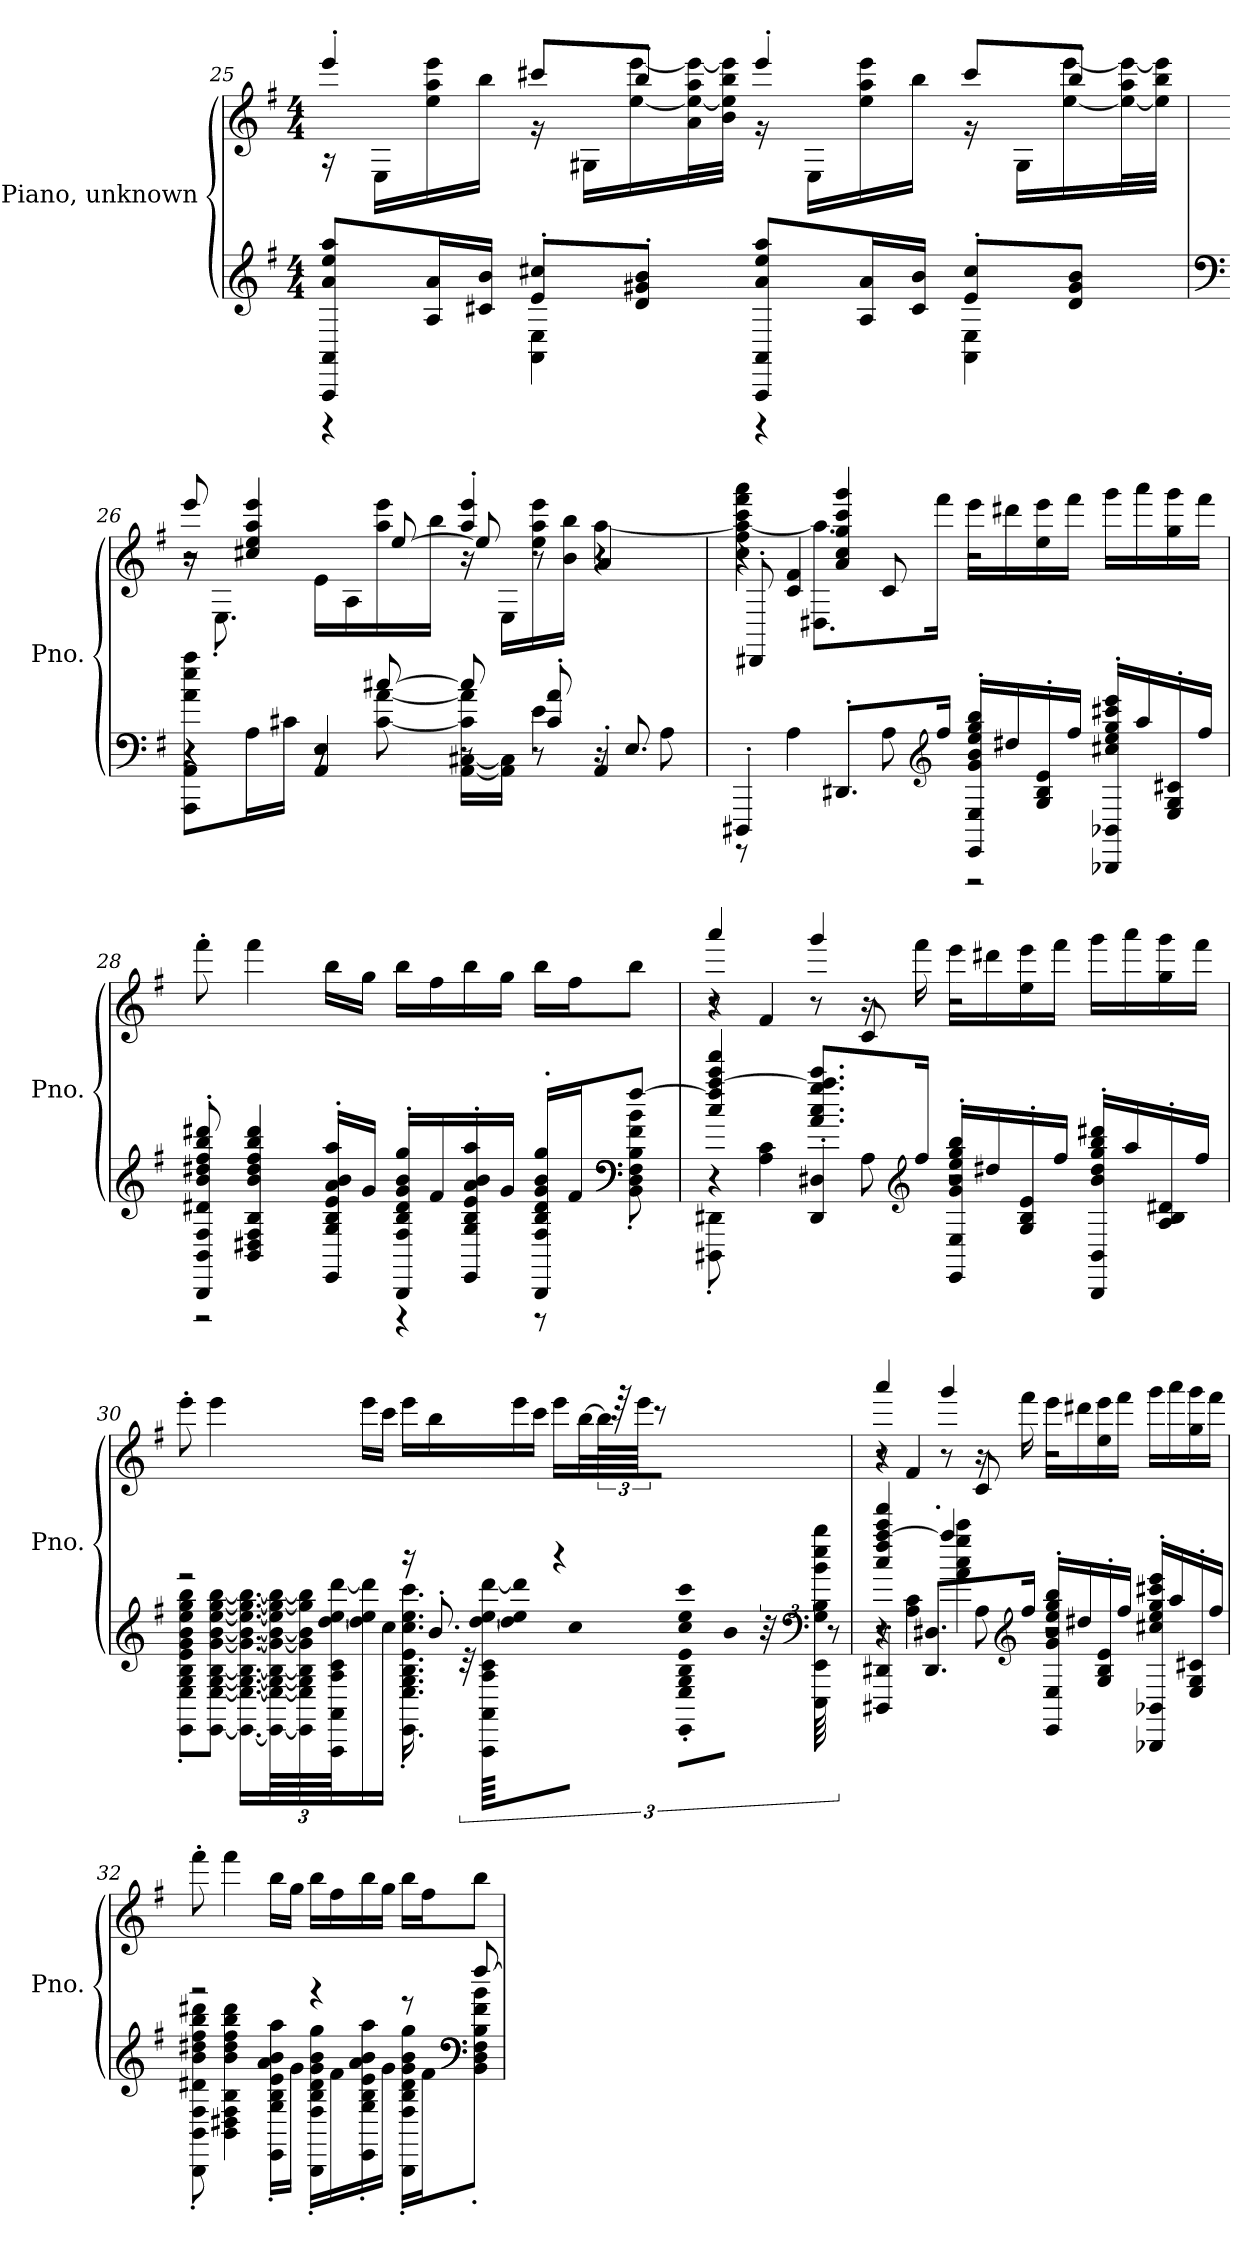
**kern	**kern
*part1	*part1
*staff2	*staff1
*I"Piano, unknown	*
*I'Pno.	*
!!LO:PB:g=z
*clefG2	*clefG2
*k[f#]	*k[f#]
*M4/4	*M4/4
=25	=25
*^	*^
8AAA/ 8AA/ 8a/ 8ee/ 8aa/L	4r	4eee'/	16r
.	.	.	16E\LL
16A/ 16a/L	.	.	16ee\ 16aa\ 16eee\
16c#X/ 16b/JJ	.	.	16bb\JJ
8e/' 8cc#X/'L	4AA\ 4E\	8ccc#X/L	16r
.	.	.	16G#X\LL
8d/' 8g#X/' 8b/'J	.	8bb'/J	[16ee\ [16eee\
.	.	.	32a\ 32ee\_ 32aa\ 32eee\_L
.	.	.	32b\ 32ee\] 32bb\ 32eee\]JJJ
8AAA/ 8AA/ 8a/ 8ee/ 8aa/L	4r	4eee'/	16r
.	.	.	16E\LL
16A/ 16a/L	.	.	16ee\ 16aa\ 16eee\
16c#/ 16b/JJ	.	.	16bb\JJ
8e/' 8cc#/'L	4AA\ 4E\	8ccc#/L	16r
.	.	.	16G#\LL
8d/ 8g#/ 8b/J	.	8bb'/J	[16ee\ [16eee\
.	.	.	32ee\_ 32aa\ 32eee\_L
.	.	.	32ee\] 32bb\ 32eee\]JJJ
*v	*v	*	*
*	*v	*v
!!LO:LB:g=z
=26	=26
*clefF4	*
*^	*^
*	*^	*	*^
4r	8AAA\ 8AA\ 8a\ 8ee\ 8aa\L	4r	2r	16r	8eee/
.	.	.	.	8.E'\	.
.	16A\L	.	.	.	4cc#X/ 4ee/ 4aa/ 4eee/
.	16c#X\JJ	.	.	.	.
8r	8r	4AA/ 4E/	.	16e\LL	.
.	.	.	.	16A\	.
[8cc#X/	[8c#\ [8a\	.	.	16aa\ 16eee\	[8ee/
.	.	.	.	16bb\JJ	.
8cc#/]	[16AA\ [16C#X\ 16c#\] 16a\]LL	8r	4aa/' 4eee/'	16r	8ee/]
.	16AA\] 16C#\]JJ	.	.	16E\LL	.
8r	4e\	8c#/' 8a/'	.	16ee\ 16aa\ 16eee\	8r
.	.	.	.	16b\ 16bb\JJ	.
16r	.	4AA'/	4r	[4aa\	4a/
8.E/	.	.	.	.	.
.	8A\	.	.	.	.
*	*v	*v	*	*	*
!!LO:LB:g=z	!!	!!
=27	=27	=27	=27	=27
4DDD#X'/	8r	4r	4cc\ 4ff#\ 4aa\_ 4ccc\ 4fff#\ 4aaa\	8DD#X'/
.	4A\	.	.	4c/ 4f#/
8.DD#X'/L	.	4a/ 4cc/ 4gg/ 4ccc/ 4ggg/	8.D#X\ 8.aa\]L	.
.	8A\	.	.	8c/
*clefG2	*	*	*	*
16ff#/Jk	.	.	16fff#\Jk	.
16EE/' 16E/' 16g/' 16b/' 16ee/' 16gg/' 16bb/'LL	2r	2r	16eee\LL	2r
16dd#X/	.	.	16ddd#X\	.
16G/' 16B/' 16e/'	.	.	16ee\ 16eee\	.
16ff#/JJ	.	.	16fff#\JJ	.
16BBB-X/' 16BB-X/' 16cc#X/' 16ee/' 16gg/' 16ccc#X/' 16eee/'LL	.	.	16ggg\LL	.
16aa/	.	.	16aaa\	.
16E/' 16G/' 16c#X/'	.	.	16gg\ 16ggg\	.
16ff#/JJ	.	.	16fff#\JJ	.
*	*	*v	*v	*v
=28	=28	=28
8BBB/' 8BB/' 8F#/' 8d#X/' 8b/' 8dd#X/' 8ff#/' 8bb/' 8ddd#X/'	2r	8fff#'\
4BB/ 4D#X/ 4F#/ 4B/ 4b/ 4dd#/ 4ff#/ 4bb/ 4ddd#/	.	4fff#\
16EE/' 16G/' 16B/' 16e/' 16a/' 16b/' 16aa/'LL	.	16bb\LL
16g/JJ	.	16gg\JJ
16BBB/' 16F#/' 16B/' 16d#/' 16g/' 16b/' 16gg/'LL	4r	16bb\LL
16f#/	.	16ff#\
16EE/' 16G/' 16B/' 16e/' 16a/' 16b/' 16aa/'	.	16bb\
16g/JJ	.	16gg\JJ
16BBB/' 16F#/' 16B/' 16d#/' 16g/' 16b/' 16gg/'LL	8r	16bb\LL
16f#/J	.	16ff#\J
*clefF4	*	*
[8ff#/J	8BB\' 8D#\' 8F#\' 8B\' 8f#\' 8b\'	8bb\J
!!LO:LB:g=z
=29	=29	=29
*	*^	*^
*	*	*	*	*^
4cc/ 4ff#/] [4aa/ 4ccc/ 4fff#/	8DDD#X\' 8DD#X\'	4r	4aaa/	4r	8r
.	4A\ 4c\	.	.	.	4f#/
8.a/ 8.cc/ 8.gg/ 8.aa/] 8.ccc/L	.	4DD#/' 4D#X/'	4ggg/	8r	.
.	8A\	.	.	16r	8c/
*clefG2	*	*	*	*	*
16ff#/Jk	.	.	.	16fff#\	.
16EE/' 16E/' 16g/' 16b/' 16ee/' 16gg/' 16bb/'LL	2r	2r	2r	16eee\LL	2r
16dd#X/	.	.	.	16ddd#X\	.
16G/' 16B/' 16e/'	.	.	.	16ee\ 16eee\	.
16ff#/JJ	.	.	.	16fff#\JJ	.
16BBB/' 16BB/' 16b/' 16dd#/' 16gg/' 16bb/' 16ddd#X/'LL	.	.	.	16ggg\LL	.
16aa/	.	.	.	16aaa\	.
16A/' 16B/' 16d#X/'	.	.	.	16gg\ 16ggg\	.
16ff#/JJ	.	.	.	16fff#\JJ	.
*	*v	*v	*	*	*
*	*	*v	*v	*v
!!LO:LB:g=z
=30	=30	=30
2r	8EE\' 8E\' 8G\' 8B\' 8e\' 8g\' 8b\' 8ee\' 8gg\' 8bb\'L	8eee'\
.	[8EE\ [8E\ [8G\ [8B\ [8g\ [8b\ [8ee\ [8gg\ [8bb\J	4eee\
.	16.EE\_ 16.E\_ 16.G\_ 16.B\_ 16.g\_ 16.b\_ 16.ee\_ 16.gg\_ 16.bb\_LL	.
*	*Xbrackettup	*
.	96EE\_ 96E\_ 96G\_ 96B\_ 96g\_ 96b\_ 96ee\] 96gg\_ 96bb\_LL	.
.	96EE\] 96E\] 96G\] 96B\] 96g\] 96b\] 96gg\] 96bb\]	.
.	96AAA\ 96AA\ 96A\ 96c\ [96dd\ [96ee\ [96ddd\JJ	.
.	16dd\] 16ee\] 16ddd\]	16eee\LL
.	16cc\JJ	16ccc\JJ
16r	16.EE\' 16.E\' 16.G\' 16.B\' 16.e\' 16.cc\' 16.ee\' 16.ccc\'	16eee\LL
8.b'/	.	16bb\
*	*brackettup	*
.	48r	.
.	96AAA\ 96AA\ 96A\ 96c\ [96dd\ [96ee\ [96ddd\KKLL	.
.	16dd\] 16ee\] 16ddd\]	16eee\
.	16cc\JJ	16ccc\JJ
4r	16EE\' 16E\' 16G\' 16B\' 16e\' 16cc\' 16ee\' 16ccc\'LL	16eee\LL
.	32b\JJk	[32bb\L
.	48r	96bb\JJJk]
.	.	96r
*clefF4	*	*
.	96EEE\ 96EE\ 96G\ 96B\ 96b\ 96ee\ 96bb\	96eee\
.	8r	8r
!!LO:LB:g=z
=31	=31	=31
*^	*	*^
*	*	*^	*	*^
4cc/ 4ff#/ [4aa/ 4ccc/ 4fff#/	4r	4DDD#X/' 4DD#X/'	8r	4aaa/	4r	8r
.	.	.	4A\ 4c\	.	.	4f#/
4aa/]	4a\ 4cc\ 4gg\ 4ccc\	8.DD#/' 8.D#X/'L	.	4ggg/	8r	.
.	.	.	8A\	.	16r	8c/
*clefG2	*	*	*	*	*	*
.	.	16ff#/Jk	.	.	16fff#\	.
2r	2r	16EE/' 16E/' 16g/' 16b/' 16ee/' 16gg/' 16bb/'LL	2r	2r	16eee\LL	2r
.	.	16dd#X/	.	.	16ddd#X\	.
.	.	16G/' 16B/' 16e/'	.	.	16ee\ 16eee\	.
.	.	16ff#/JJ	.	.	16fff#\JJ	.
.	.	16BBB-X/' 16BB-X/' 16cc#X/' 16ee/' 16gg/' 16ccc#X/' 16eee/'LL	.	.	16ggg\LL	.
.	.	16aa/	.	.	16aaa\	.
.	.	16E/' 16G/' 16c#X/'	.	.	16gg\ 16ggg\	.
.	.	16ff#/JJ	.	.	16fff#\JJ	.
*	*v	*v	*v	*	*	*
*	*	*v	*v	*v
=32	=32	=32
2r	8BBB\' 8BB\' 8F#\' 8d#X\' 8b\' 8dd#X\' 8ff#\' 8bb\' 8ddd#X\'	8fff#'\
.	4BB\ 4D#X\ 4F#\ 4B\ 4b\ 4dd#\ 4ff#\ 4bb\ 4ddd#\	4fff#\
.	16EE\' 16G\' 16B\' 16e\' 16a\' 16b\' 16aa\'LL	16bb\LL
.	16g\JJ	16gg\JJ
4r	16BBB\' 16F#\' 16B\' 16d#\' 16g\' 16b\' 16gg\'LL	16bb\LL
.	16f#\	16ff#\
.	16EE\' 16G\' 16B\' 16e\' 16a\' 16b\' 16aa\'	16bb\
.	16g\JJ	16gg\JJ
8r	16BBB\' 16F#\' 16B\' 16d#\' 16g\' 16b\' 16gg\'LL	16bb\LL
.	16f#\J	16ff#\J
*clefF4	*	*
[8ff#/	8BB\' 8D#\' 8F#\' 8B\' 8f#\' 8b\'J	8bb\J
*v	*v	*
=	=
*-	*-
